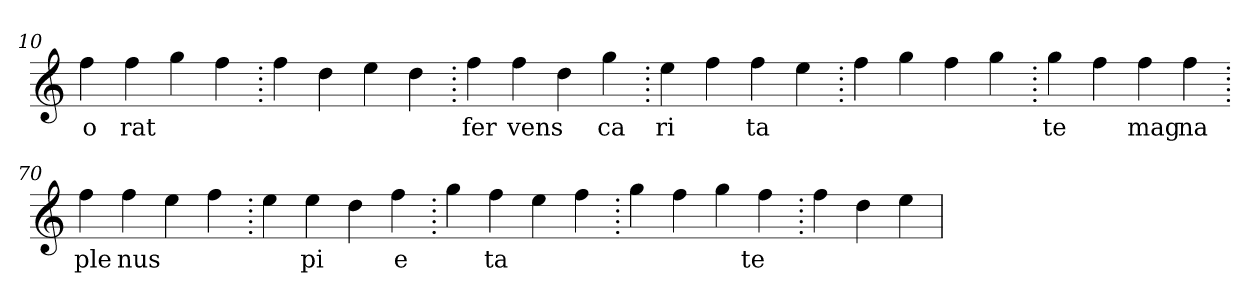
**kern	**text
*part1	*part1
*staff1	*staff1
*clefG2	*
=10.	=10.
4ff	o
4ff	rat
4gg	.
4ff	.
=20.	=20.
4ff	.
4dd	.
4ee	.
4dd	.
=30.	=30.
4ff	fer
4ff	vens
4dd	.
4gg	ca
=40.	=40.
4ee	ri
4ff	.
4ff	ta
4ee	.
=50.	=50.
4ff	.
4gg	.
4ff	.
4gg	.
=60.	=60.
4gg	te
4ff	.
4ff	mag
4ff	na
=70.	=70.
4ff	ple
4ff	nus
4ee	.
4ff	.
=80.	=80.
4ee	.
4ee	pi
4dd	.
4ff	e
=90.	=90.
4gg	.
4ff	ta
4ee	.
4ff	.
=100.	=100.
4gg	.
4ff	.
4gg	.
4ff	te
=110.	=110.
4ff	.
4dd	.
4ee	.
=	=
*-	*-
